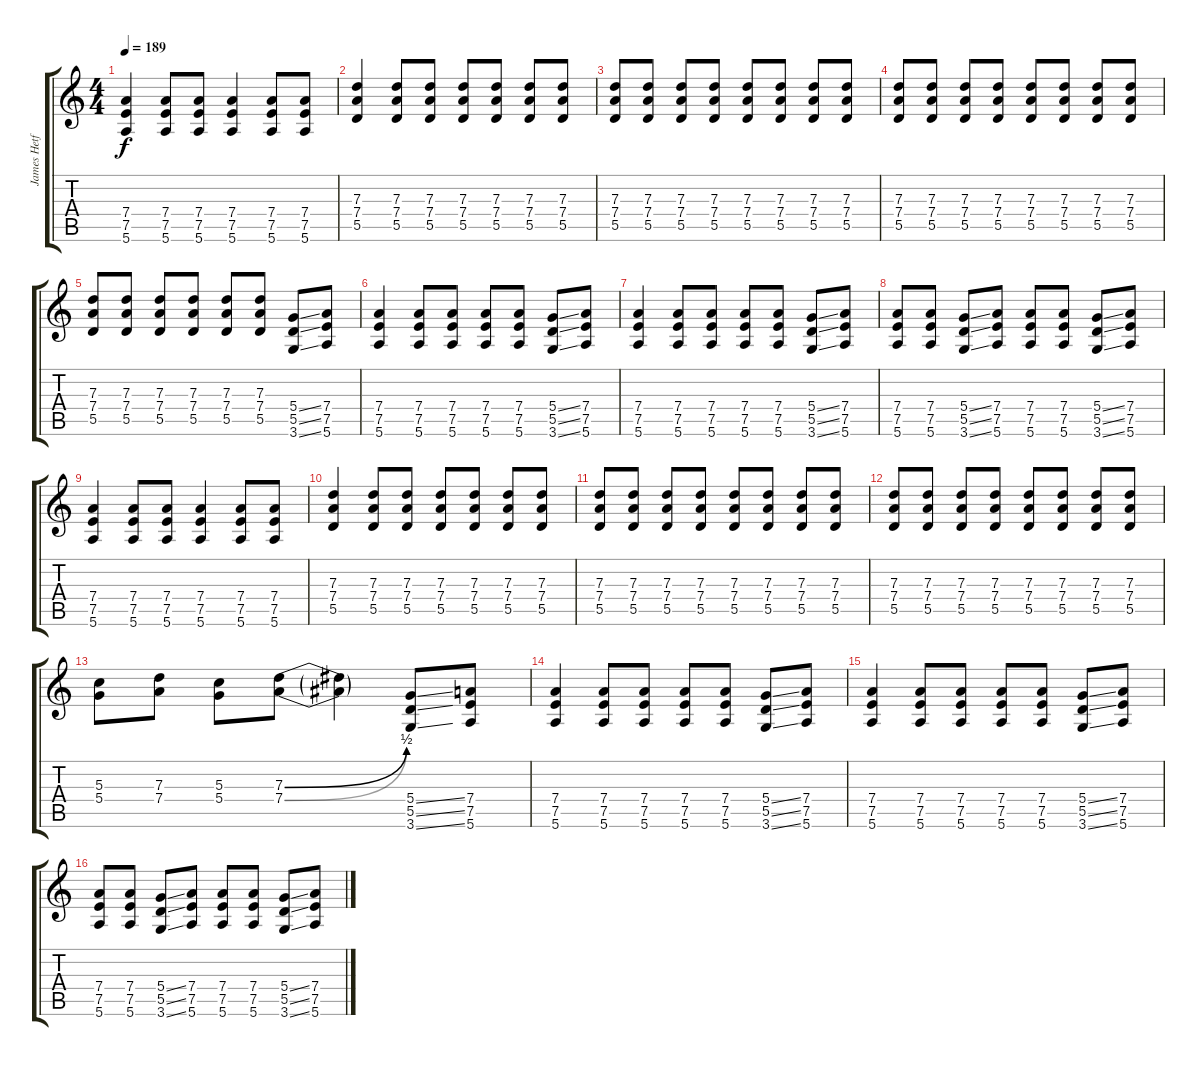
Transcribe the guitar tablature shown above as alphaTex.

\track ("James Hetfield (Ov. Gtr)" "James Hetf") {instrument overdrivenguitar}
\staff {score tabs}
\tuning (E4 B3 G3 D3 A2 E2) {hide}
\ts (4 4)
\tempo 189
\clef g2
\ks c
(7.4 7.5 5.6).4{dy f} (7.4 7.5 5.6).8 (7.4 7.5 5.6).8 (7.4 7.5 5.6).4 (7.4 7.5 5.6).8 (7.4 7.5 5.6).8 |
(7.3 7.4 5.5).4 (7.3 7.4 5.5).8 (7.3 7.4 5.5).8 (7.3 7.4 5.5).8 (7.3 7.4 5.5).8 (7.3 7.4 5.5).8 (7.3 7.4 5.5).8 |
(7.3 7.4 5.5).8 (7.3 7.4 5.5).8 (7.3 7.4 5.5).8 (7.3 7.4 5.5).8 (7.3 7.4 5.5).8 (7.3 7.4 5.5).8 (7.3 7.4 5.5).8 (7.3 7.4 5.5).8 |
(7.3 7.4 5.5).8 (7.3 7.4 5.5).8 (7.3 7.4 5.5).8 (7.3 7.4 5.5).8 (7.3 7.4 5.5).8 (7.3 7.4 5.5).8 (7.3 7.4 5.5).8 (7.3 7.4 5.5).8 |
(7.3 7.4 5.5).8 (7.3 7.4 5.5).8 (7.3 7.4 5.5).8 (7.3 7.4 5.5).8 (7.3 7.4 5.5).8 (7.3 7.4 5.5).8 (5.4{ss} 5.5{ss} 3.6{ss}).8 (7.4 7.5 5.6).8 |
(7.4 7.5 5.6).4 (7.4 7.5 5.6).8 (7.4 7.5 5.6).8 (7.4 7.5 5.6).8 (7.4 7.5 5.6).8 (5.4{ss} 5.5{ss} 3.6{ss}).8 (7.4 7.5 5.6).8 |
(7.4 7.5 5.6).4 (7.4 7.5 5.6).8 (7.4 7.5 5.6).8 (7.4 7.5 5.6).8 (7.4 7.5 5.6).8 (5.4{ss} 5.5{ss} 3.6{ss}).8 (7.4 7.5 5.6).8 |
(7.4 7.5 5.6).8 (7.4 7.5 5.6).8 (5.4{ss} 5.5{ss} 3.6{ss}).8 (7.4 7.5 5.6).8 (7.4 7.5 5.6).8 (7.4 7.5 5.6).8 (5.4{ss} 5.5{ss} 3.6{ss}).8 (7.4 7.5 5.6).8 |
(7.4 7.5 5.6).4 (7.4 7.5 5.6).8 (7.4 7.5 5.6).8 (7.4 7.5 5.6).4 (7.4 7.5 5.6).8 (7.4 7.5 5.6).8 |
(7.3 7.4 5.5).4 (7.3 7.4 5.5).8 (7.3 7.4 5.5).8 (7.3 7.4 5.5).8 (7.3 7.4 5.5).8 (7.3 7.4 5.5).8 (7.3 7.4 5.5).8 |
(7.3 7.4 5.5).8 (7.3 7.4 5.5).8 (7.3 7.4 5.5).8 (7.3 7.4 5.5).8 (7.3 7.4 5.5).8 (7.3 7.4 5.5).8 (7.3 7.4 5.5).8 (7.3 7.4 5.5).8 |
(7.3 7.4 5.5).8 (7.3 7.4 5.5).8 (7.3 7.4 5.5).8 (7.3 7.4 5.5).8 (7.3 7.4 5.5).8 (7.3 7.4 5.5).8 (7.3 7.4 5.5).8 (7.3 7.4 5.5).8 |
(5.3 5.4).8 (7.3 7.4).8 (5.3 5.4).8 (7.3{be (bend 0 0 60 2)} 7.4{be (bend 0 0 60 2)}).8 (7.3{t} 7.4{t}).4 (5.4{ss} 5.5{ss} 3.6{ss}).8 (7.4 7.5 5.6).8 |
(7.4 7.5 5.6).4 (7.4 7.5 5.6).8 (7.4 7.5 5.6).8 (7.4 7.5 5.6).8 (7.4 7.5 5.6).8 (5.4{ss} 5.5{ss} 3.6{ss}).8 (7.4 7.5 5.6).8 |
(7.4 7.5 5.6).4 (7.4 7.5 5.6).8 (7.4 7.5 5.6).8 (7.4 7.5 5.6).8 (7.4 7.5 5.6).8 (5.4{ss} 5.5{ss} 3.6{ss}).8 (7.4 7.5 5.6).8 |
(7.4 7.5 5.6).8 (7.4 7.5 5.6).8 (5.4{ss} 5.5{ss} 3.6{ss}).8 (7.4 7.5 5.6).8 (7.4 7.5 5.6).8 (7.4 7.5 5.6).8 (5.4{ss} 5.5{ss} 3.6{ss}).8 (7.4 7.5 5.6).8
